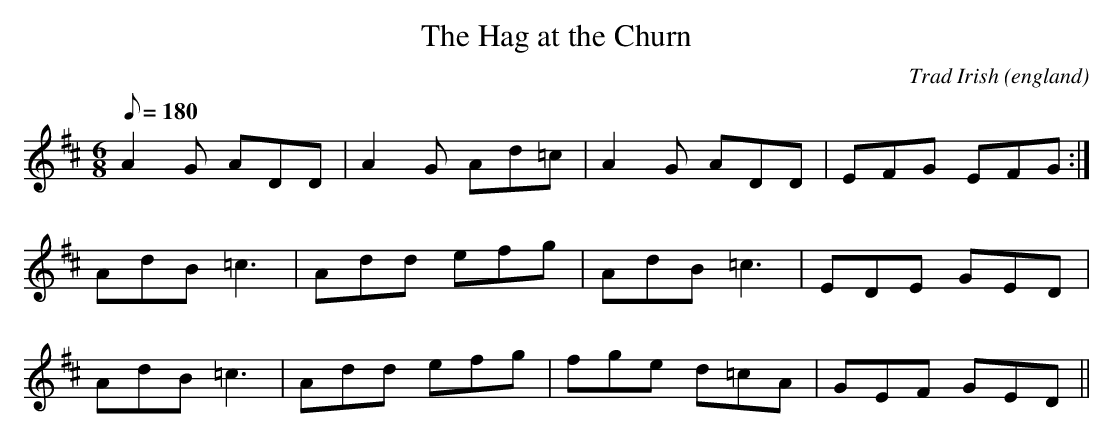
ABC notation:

X:1
T:The Hag at the Churn
O:england
M:6/8
L:1/8
Q:180
C:Trad Irish
K:D
A2 G ADD|A2 G Ad=c|A2 G ADD|EFG EFG:|
AdB =c3|Add efg|AdB =c3|EDE GED|
AdB =c3|Add efg|fge d=cA|GEF GED||
